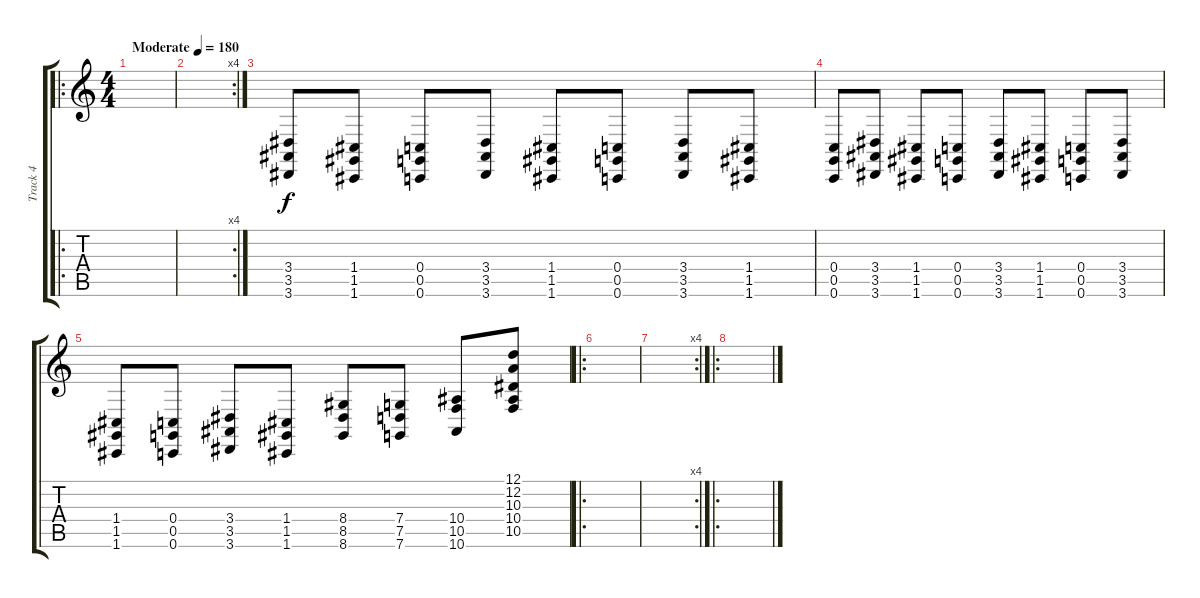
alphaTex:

\track ("Track 4" "Track 4") {instrument breathnoise}
\staff {score tabs}
\tuning (D4 A3 F3 C3 G2 C2) {hide}
\ro
\ts (4 4)
\tempo (180 "Moderate")
\clef g2
\ks c
|
\rc 4
|
(3.4 3.5 3.6).8 (1.4 1.5 1.6).8 (0.4 0.5 0.6).8 (3.4 3.5 3.6).8 (1.4 1.5 1.6).8 (0.4 0.5 0.6).8 (3.4 3.5 3.6).8 (1.4 1.5 1.6).8 |
(0.4 0.5 0.6).8 (3.4 3.5 3.6).8 (1.4 1.5 1.6).8 (0.4 0.5 0.6).8 (3.4 3.5 3.6).8 (1.4 1.5 1.6).8 (0.4 0.5 0.6).8 (3.4 3.5 3.6).8 |
(1.4 1.5 1.6).8 (0.4 0.5 0.6).8 (3.4 3.5 3.6).8 (1.4 1.5 1.6).8 (8.4 8.5 8.6).8 (7.4 7.5 7.6).8 (10.4 10.5 10.6).8 (12.1 12.2 10.3 10.4 10.5).8 |
\ro
|
\rc 4
|
\ro
